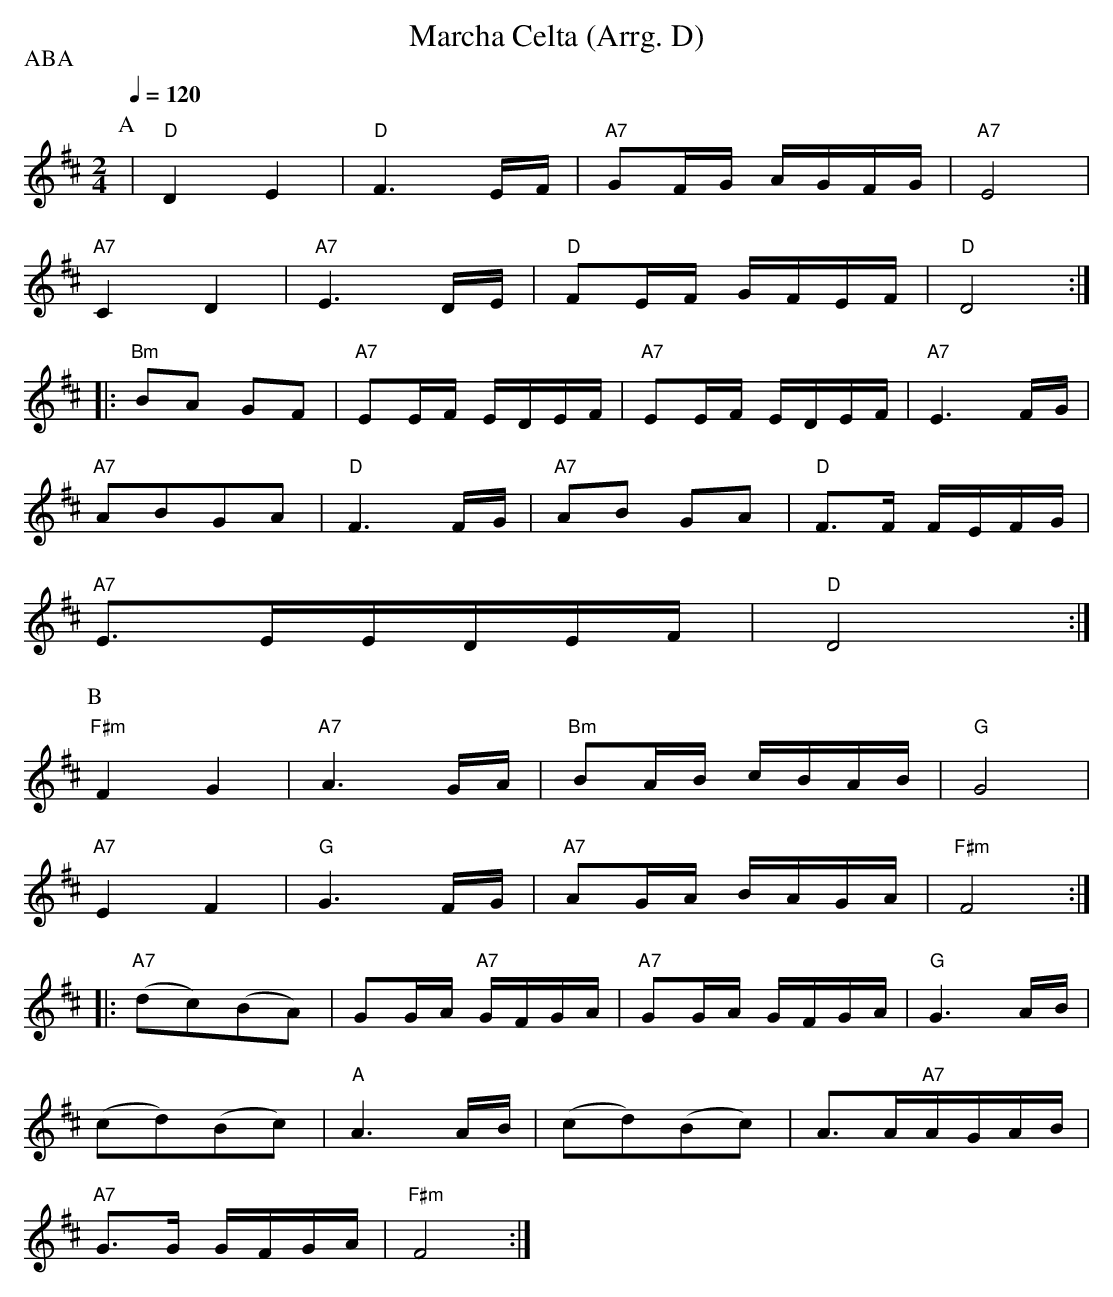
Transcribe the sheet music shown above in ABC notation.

X:1
T:Marcha Celta (Arrg. D)
P:ABA
M:2/4
L:1/8
Q:1/4=120
K:D
P:A
|"D"D2 E2|"D"F3 E/2F/2|"A7"GF/2G/2 A/2G/2F/2G/2|"A7"E4|
"A7"C2 D2|"A7"E3 D/2E/2|"D"FE/2F/2 G/2F/2E/2F/2|"D"D4:|
|:"Bm"BA GF|"A7"EE/2F/2 E/2D/2E/2F/2|"A7"EE/2F/2 E/2D/2E/2F/2|"A7"E3 F/2G/2|
"A7"ABGA|"D"F3 F/2G/2|"A7"AB GA|"D"F3/2F/2 F/2E/2F/2G/2|
"A7"E3/2E/2E/2D/2E/2F/2|"D"D4:|
P:B
"F#m"F2 G2|"A7"A3 G/2A/2|"Bm"BA/2B/2 c/2B/2A/2B/2|"G"G4|
"A7"E2 F2|"G"G3 F/2G/2|"A7"AG/2A/2 B/2A/2G/2A/2|"F#m"F4:|
|:"A7"(dc)(BA)|GG/2A/2 "A7"G/2F/2G/2A/2|"A7"GG/2A/2 G/2F/2G/2A/2|"G"G3 A/2B/2|
(cd)(Bc)|"A"A3 A/2B/2|(cd)(Bc)|A3/2A/2"A7"A/2G/2A/2B/2|
"A7"G3/2G/2 G/2F/2G/2A/2|"F#m"F4:|
